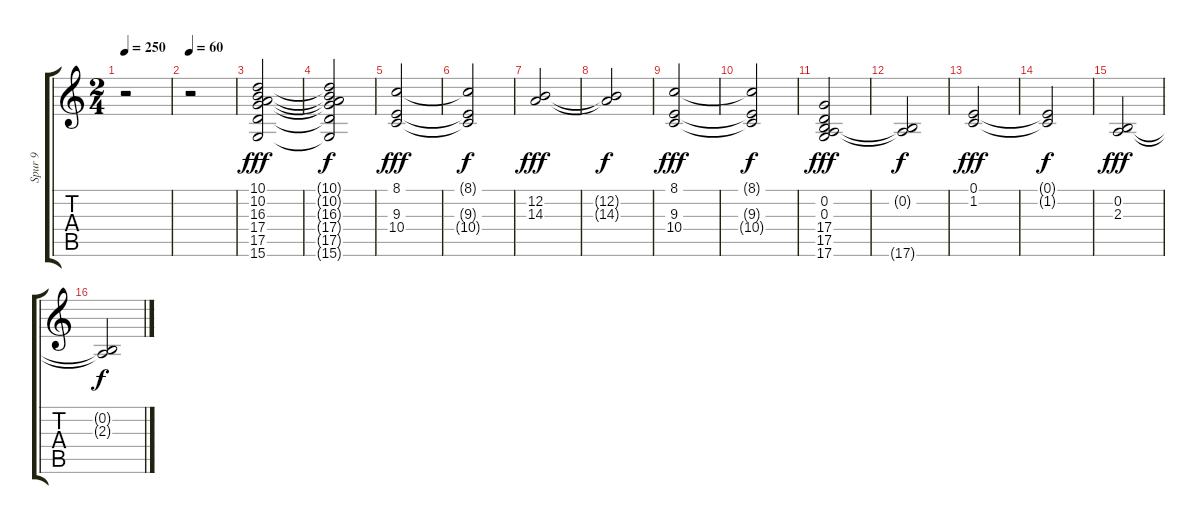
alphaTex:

\track ("Spur 9" "Spur 9") {instrument stringensemble1}
\staff {score tabs}
\tuning (E4 B3 G3 D3 A2 E2) {hide}
\ts (2 4)
\tempo 250
\clef g2
\ks c
r.2{dy fff instrument stringensemble1} |
\tempo 60
r.2 |
(10.1 10.2 16.3 17.4 17.5 15.6).2 |
(10.1{t} 10.2{t} 16.3{t} 17.4{t} 17.5{t} 15.6{t}).2{dy f} |
(8.1 9.3 10.4).2{dy fff} |
(8.1{t} 9.3{t} 10.4{t}).2{dy f} |
(12.2 14.3).2{dy fff} |
(12.2{t} 14.3{t}).2{dy f} |
(8.1 9.3 10.4).2{dy fff} |
(8.1{t} 9.3{t} 10.4{t}).2{dy f} |
(0.2 0.3 17.4 17.5 17.6).2{dy fff} |
(0.2{t} 17.6{t}).2{dy f} |
(0.1 1.2).2{dy fff} |
(0.1{t} 1.2{t}).2{dy f} |
(0.2 2.3).2{dy fff} |
(0.2{t} 2.3{t}).2{dy f}
